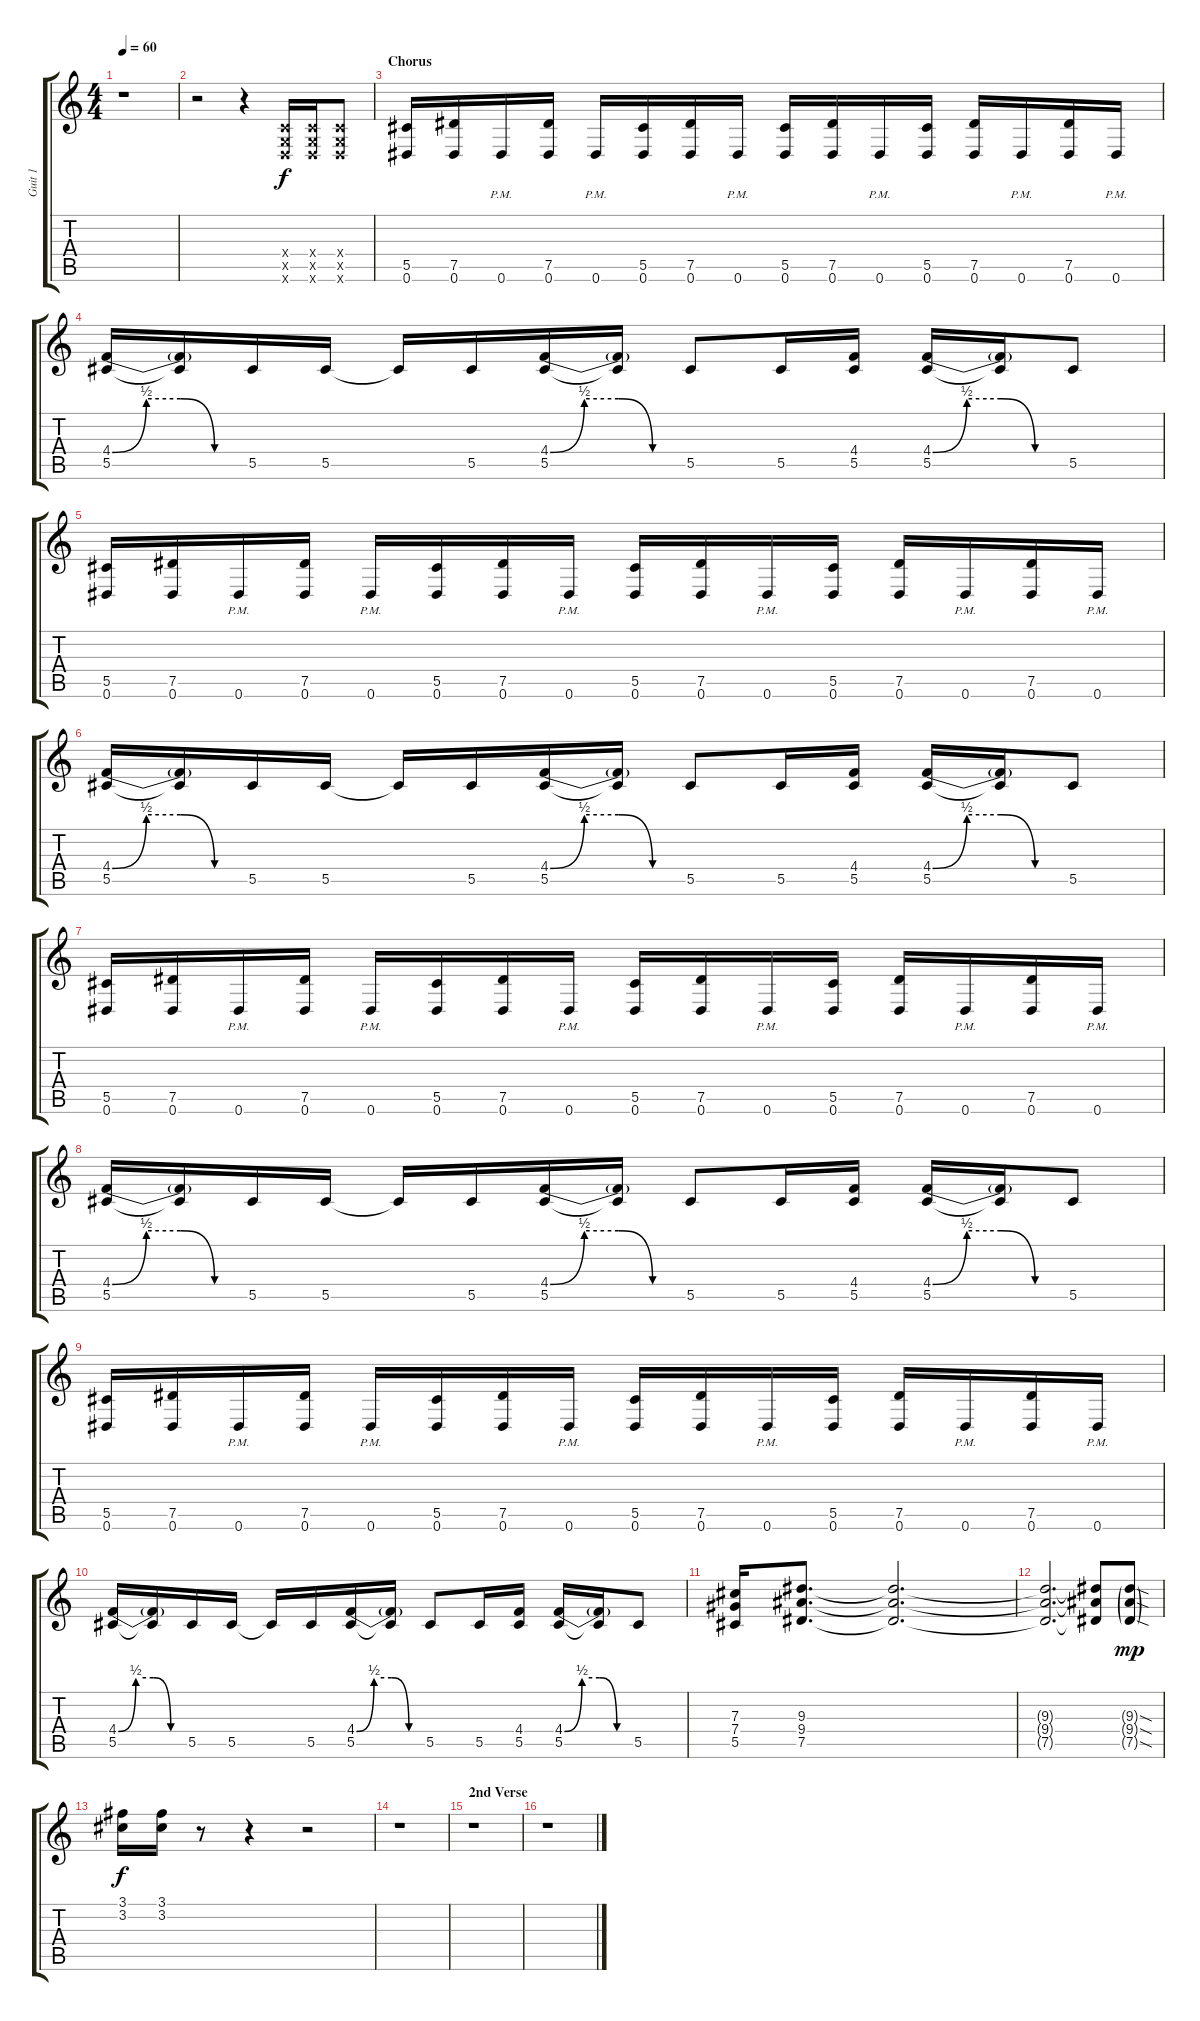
\track ("Guit 1" "Guit 1") {instrument distortionguitar}
\staff {score tabs}
\tuning (Eb4 Bb3 Gb3 Db3 Ab2 Eb2) {hide}
\ts (4 4)
\tempo 60
\clef g2
\ks c
r.1{dy f} |
r.2 r.4 (-1.4{x} -1.5{x} -1.6{x}).16 (-1.4{x} -1.5{x} -1.6{x}).16 (-1.4{x} -1.5{x} -1.6{x}).8 |
\section ("" "Chorus")
(5.5 0.6).16 (7.5 0.6).16 0.6{pm}.16 (7.5 0.6).16 0.6{pm}.16 (5.5 0.6).16 (7.5 0.6).16 0.6{pm}.16 (5.5 0.6).16 (7.5 0.6).16 0.6{pm}.16 (5.5 0.6).16 (7.5 0.6).16 0.6{pm}.16 (7.5 0.6).16 0.6{pm}.16 |
(4.4{be (custom 0 0 15 2 30 2 45 0 60 0)} 5.5).16 (4.4{t} 5.5{t}).16 5.5.16 5.5.16 5.5{t}.16 5.5.16 (4.4{be (custom 0 0 15 2 30 2 45 0 60 0)} 5.5).16 (4.4{t} 5.5{t}).16 5.5.8 5.5.16 (4.4 5.5).16 (4.4{be (custom 0 0 15 2 30 2 45 0 60 0)} 5.5).16 (4.4{t} 5.5{t}).16 5.5.8 |
(5.5 0.6).16 (7.5 0.6).16 0.6{pm}.16 (7.5 0.6).16 0.6{pm}.16 (5.5 0.6).16 (7.5 0.6).16 0.6{pm}.16 (5.5 0.6).16 (7.5 0.6).16 0.6{pm}.16 (5.5 0.6).16 (7.5 0.6).16 0.6{pm}.16 (7.5 0.6).16 0.6{pm}.16 |
(4.4{be (custom 0 0 15 2 30 2 45 0 60 0)} 5.5).16 (4.4{t} 5.5{t}).16 5.5.16 5.5.16 5.5{t}.16 5.5.16 (4.4{be (custom 0 0 15 2 30 2 45 0 60 0)} 5.5).16 (4.4{t} 5.5{t}).16 5.5.8 5.5.16 (4.4 5.5).16 (4.4{be (custom 0 0 15 2 30 2 45 0 60 0)} 5.5).16 (4.4{t} 5.5{t}).16 5.5.8 |
(5.5 0.6).16 (7.5 0.6).16 0.6{pm}.16 (7.5 0.6).16 0.6{pm}.16 (5.5 0.6).16 (7.5 0.6).16 0.6{pm}.16 (5.5 0.6).16 (7.5 0.6).16 0.6{pm}.16 (5.5 0.6).16 (7.5 0.6).16 0.6{pm}.16 (7.5 0.6).16 0.6{pm}.16 |
(4.4{be (custom 0 0 15 2 30 2 45 0 60 0)} 5.5).16 (4.4{t} 5.5{t}).16 5.5.16 5.5.16 5.5{t}.16 5.5.16 (4.4{be (custom 0 0 15 2 30 2 45 0 60 0)} 5.5).16 (4.4{t} 5.5{t}).16 5.5.8 5.5.16 (4.4 5.5).16 (4.4{be (custom 0 0 15 2 30 2 45 0 60 0)} 5.5).16 (4.4{t} 5.5{t}).16 5.5.8 |
(5.5 0.6).16 (7.5 0.6).16 0.6{pm}.16 (7.5 0.6).16 0.6{pm}.16 (5.5 0.6).16 (7.5 0.6).16 0.6{pm}.16 (5.5 0.6).16 (7.5 0.6).16 0.6{pm}.16 (5.5 0.6).16 (7.5 0.6).16 0.6{pm}.16 (7.5 0.6).16 0.6{pm}.16 |
(4.4{be (custom 0 0 15 2 30 2 45 0 60 0)} 5.5).16 (4.4{t} 5.5{t}).16 5.5.16 5.5.16 5.5{t}.16 5.5.16 (4.4{be (custom 0 0 15 2 30 2 45 0 60 0)} 5.5).16 (4.4{t} 5.5{t}).16 5.5.8 5.5.16 (4.4 5.5).16 (4.4{be (custom 0 0 15 2 30 2 45 0 60 0)} 5.5).16 (4.4{t} 5.5{t}).16 5.5.8 |
(7.3 7.4 5.5).16 (9.3 9.4 7.5).8{d} (9.3{t} 9.4{t} 7.5{t}).2{d} |
(9.3{t} 9.4{t} 7.5{t}).2{d} (9.3{t} 9.4{t} 7.5{t}).8 (9.3{sod g} 9.4{sod g} 7.5{sod g}).8{dy mp} |
(3.1 3.2).16{dy f} (3.1 3.2).16 r.8 r.4 r.2 |
r.1 |
\section ("" "2nd Verse")
r.1 |
r.1
